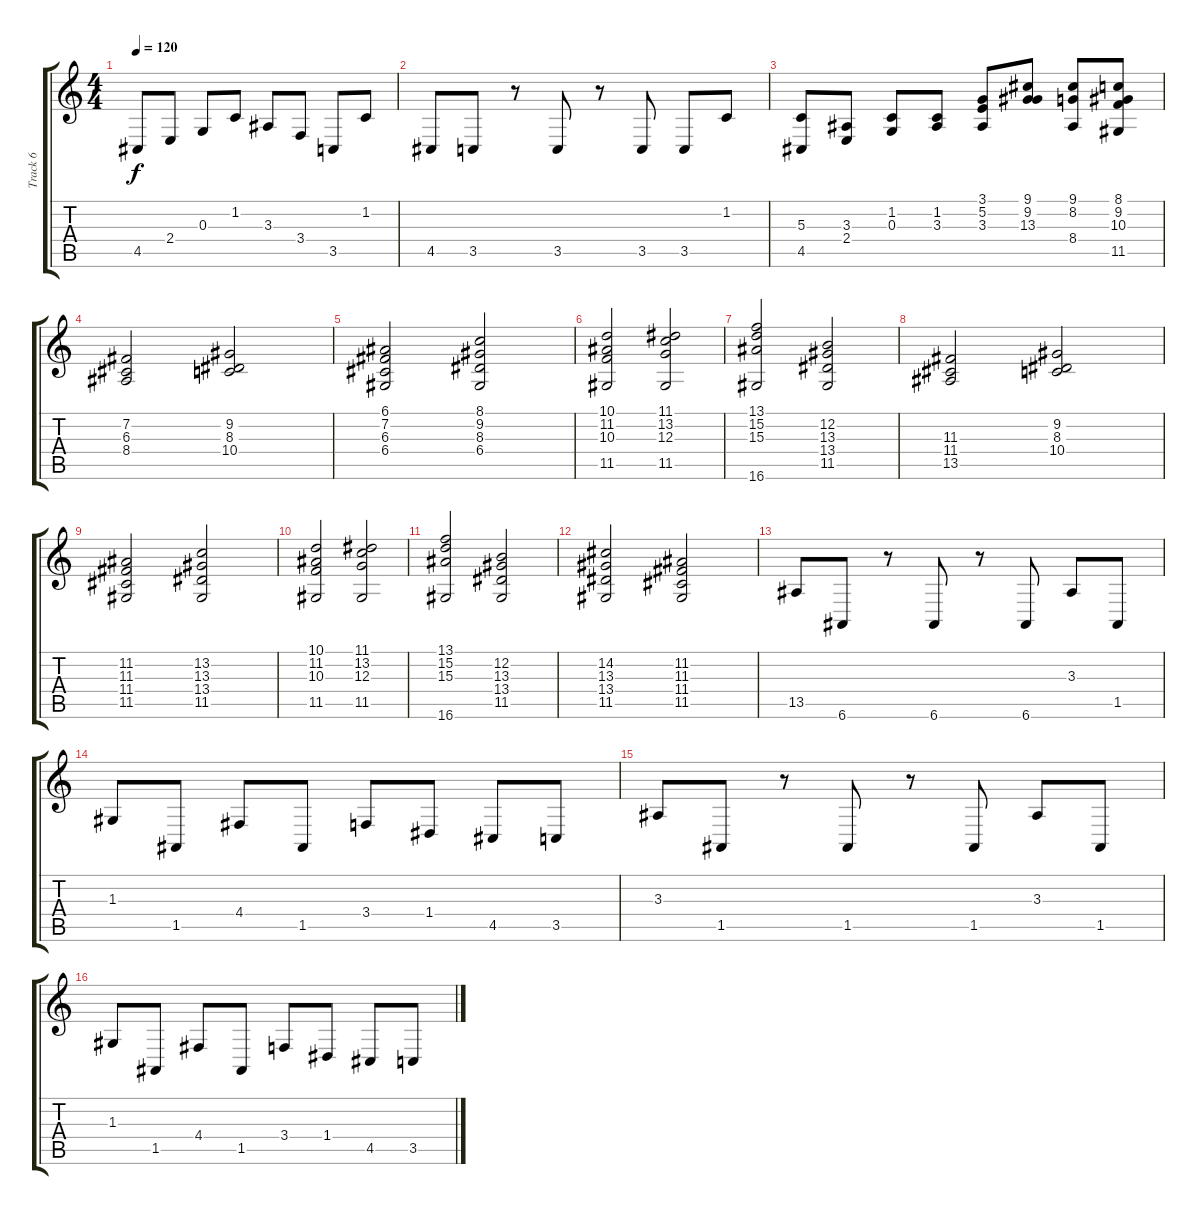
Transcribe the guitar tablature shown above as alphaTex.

\track ("Track 6" "Track 6") {instrument stringensemble1}
\staff {score tabs}
\tuning (E4 B3 G3 D3 A2 E2) {hide}
\ts (4 4)
\tempo 120
\clef g2
\ks c
4.5.8{dy f} 2.4.8 0.3.8 1.2.8 3.3.8 3.4.8 3.5.8 1.2.8 |
4.5.8 3.5.8 r.8 3.5.8 r.8 3.5.8 3.5.8 1.2.8 |
(5.3 4.5).8 (3.3 2.4).8 (1.2 0.3).8 (1.2 3.3).8 (3.1 5.2 3.3).8 (9.1 9.2 13.3).8 (9.1 8.2 8.4).8 (8.1 9.2 10.3 11.5).8 |
(7.2 6.3 8.4).2 (9.2 8.3 10.4).2 |
(6.1 7.2 6.3 6.4).2 (8.1 9.2 8.3 6.4).2 |
(10.1 11.2 10.3 11.5).2 (11.1 13.2 12.3 11.5).2 |
(13.1 15.2 15.3 16.6).2 (12.2 13.3 13.4 11.5).2 |
(11.3 11.4 13.5).2 (9.2 8.3 10.4).2 |
(11.2 11.3 11.4 11.5).2 (13.2 13.3 13.4 11.5).2 |
(10.1 11.2 10.3 11.5).2 (11.1 13.2 12.3 11.5).2 |
(13.1 15.2 15.3 16.6).2 (12.2 13.3 13.4 11.5).2 |
(14.2 13.3 13.4 11.5).2 (11.2 11.3 11.4 11.5).2 |
13.5.8 6.6.8 r.8 6.6.8 r.8 6.6.8 3.3.8 1.5.8 |
1.3.8 1.5.8 4.4.8 1.5.8 3.4.8 1.4.8 4.5.8 3.5.8 |
3.3.8 1.5.8 r.8 1.5.8 r.8 1.5.8 3.3.8 1.5.8 |
1.3.8 1.5.8 4.4.8 1.5.8 3.4.8 1.4.8 4.5.8 3.5.8
